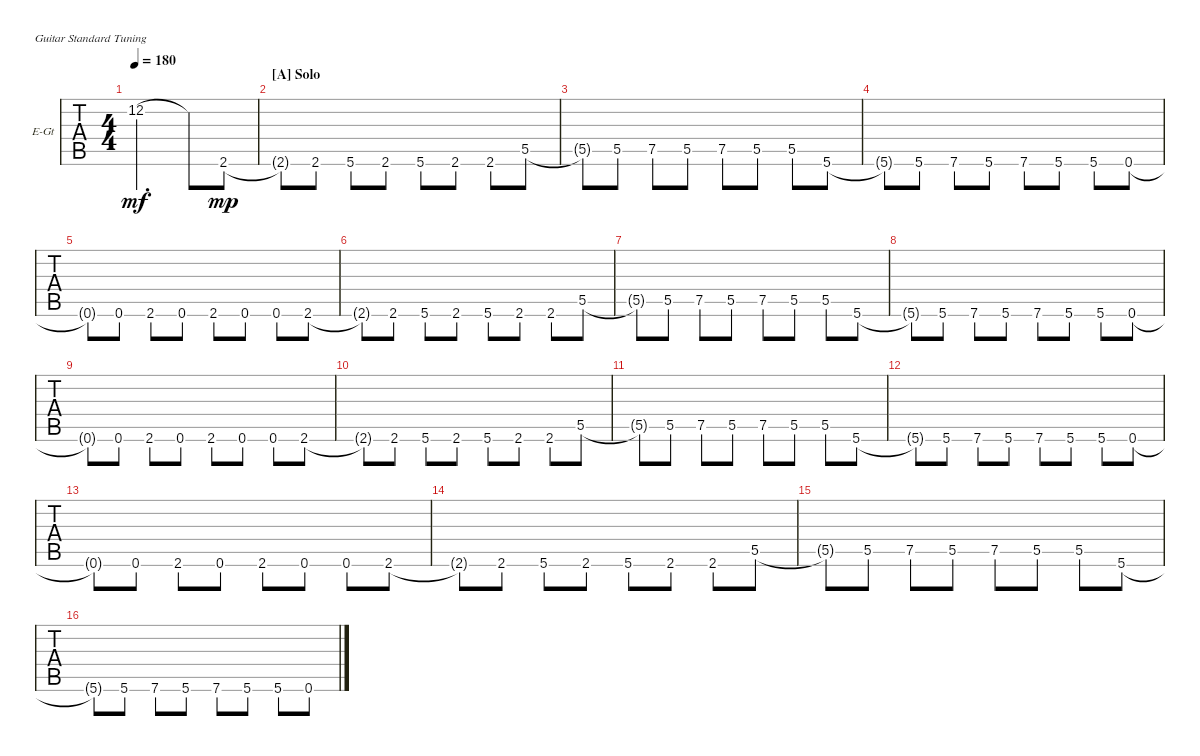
\defaultSystemsLayout 4
\bracketExtendMode groupsimilarinstruments
\firstSystemTrackNameOrientation horizontal
\otherSystemsTrackNameOrientation horizontal
\track ("Matthew" "E-Gt") {instrument distortionguitar}
\staff {tabs}
\tuning (E4 B3 G3 D3 A2 E2)
\ts (4 4)
\tempo 180
\clef g2
\ks c
12.2{t}.2{d dy mf} 12.2{t}.8 2.6.8{dy mp} |
\section ("A" "Solo")
2.6{t}.8 2.6.8 5.6.8 2.6.8 5.6.8 2.6.8 2.6.8 5.5.8 |
5.5{t}.8 5.5.8 7.5.8 5.5.8 7.5.8 5.5.8 5.5.8 5.6.8 |
5.6{t}.8 5.6.8 7.6.8 5.6.8 7.6.8 5.6.8 5.6.8 0.6.8 |
0.6{t}.8 0.6.8 2.6.8 0.6.8 2.6.8 0.6.8 0.6.8 2.6.8 |
2.6{t}.8 2.6.8 5.6.8 2.6.8 5.6.8 2.6.8 2.6.8 5.5.8 |
5.5{t}.8 5.5.8 7.5.8 5.5.8 7.5.8 5.5.8 5.5.8 5.6.8 |
5.6{t}.8 5.6.8 7.6.8 5.6.8 7.6.8 5.6.8 5.6.8 0.6.8 |
0.6{t}.8 0.6.8 2.6.8 0.6.8 2.6.8 0.6.8 0.6.8 2.6.8 |
2.6{t}.8 2.6.8 5.6.8 2.6.8 5.6.8 2.6.8 2.6.8 5.5.8 |
5.5{t}.8 5.5.8 7.5.8 5.5.8 7.5.8 5.5.8 5.5.8 5.6.8 |
5.6{t}.8 5.6.8 7.6.8 5.6.8 7.6.8 5.6.8 5.6.8 0.6.8 |
0.6{t}.8 0.6.8 2.6.8 0.6.8 2.6.8 0.6.8 0.6.8 2.6.8 |
2.6{t}.8 2.6.8 5.6.8 2.6.8 5.6.8 2.6.8 2.6.8 5.5.8 |
5.5{t}.8 5.5.8 7.5.8 5.5.8 7.5.8 5.5.8 5.5.8 5.6.8 |
5.6{t}.8 5.6.8 7.6.8 5.6.8 7.6.8 5.6.8 5.6.8 0.6.8
